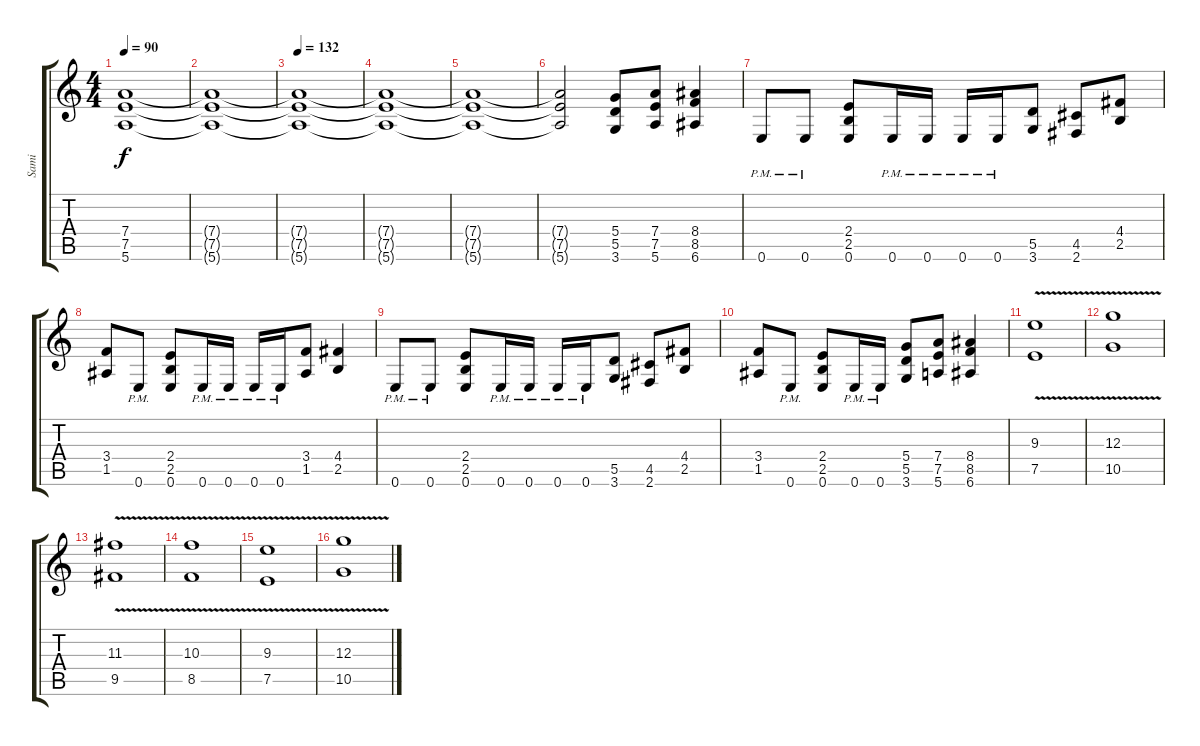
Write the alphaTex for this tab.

\track ("Sami" "Sami") {instrument overdrivenguitar}
\staff {score tabs}
\tuning (E4 B3 G3 D3 A2 E2) {hide}
\ts (4 4)
\tempo 90
\clef g2
\ks c
(7.4 7.5 5.6).1{dy f} |
(7.4{t} 7.5{t} 5.6{t}).1 |
\tempo 132
(7.4{t} 7.5{t} 5.6{t}).1 |
(7.4{t} 7.5{t} 5.6{t}).1 |
(7.4{t} 7.5{t} 5.6{t}).1 |
(7.4{t} 7.5{t} 5.6{t}).2 (5.4 5.5 3.6).8 (7.4 7.5 5.6).8 (8.4 8.5 6.6).4 |
0.6{pm}.8 0.6{pm}.8 (2.4 2.5 0.6).8 0.6{pm}.16 0.6{pm}.16 0.6{pm}.16 0.6{pm}.16 (5.5 3.6).8 (4.5 2.6).8 (4.4 2.5).8 |
(3.4 1.5).8 0.6{pm}.8 (2.4 2.5 0.6).8 0.6{pm}.16 0.6{pm}.16 0.6{pm}.16 0.6{pm}.16 (3.4 1.5).8 (4.4 2.5).4 |
0.6{pm}.8 0.6{pm}.8 (2.4 2.5 0.6).8 0.6{pm}.16 0.6{pm}.16 0.6{pm}.16 0.6{pm}.16 (5.5 3.6).8 (4.5 2.6).8 (4.4 2.5).8 |
(3.4 1.5).8 0.6{pm}.8 (2.4 2.5 0.6).8 0.6{pm}.16 0.6{pm}.16 (5.4 5.5 3.6).8 (7.4 7.5 5.6).8 (8.4 8.5 6.6).4 |
(9.3{v} 7.5{v}).1 |
(12.3{v} 10.5{v}).1 |
(11.3{v} 9.5{v}).1 |
(10.3{v} 8.5{v}).1 |
(9.3{v} 7.5{v}).1 |
(12.3{v} 10.5{v}).1
